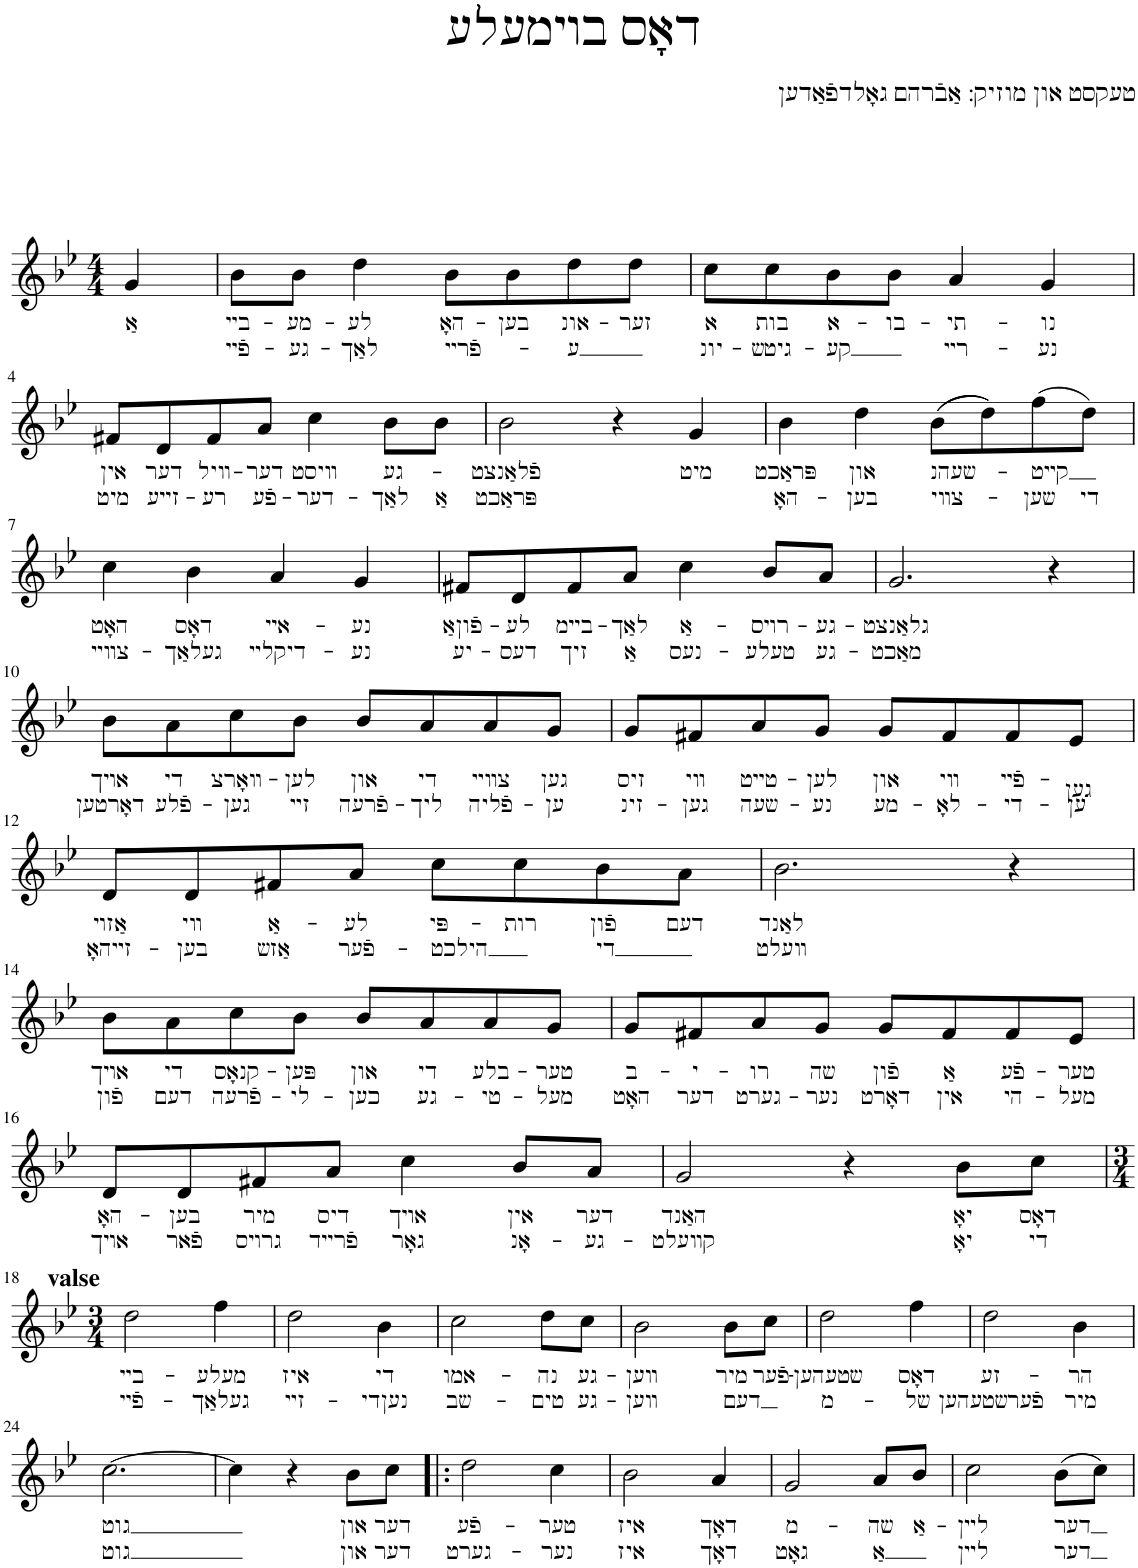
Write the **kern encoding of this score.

**kern	**text	**text
*part1	*part1	*part1
*staff1	*staff1	*staff1
*I"Piano	*	*
*I'Pno.	*	*
*clefG2	*	*
*k[b-e-]	*	*
*M4/4	*	*
=1	=1	=1
!	!LO:LY:b	!
4g/	אַ	.
=2	=2	=2
!	!LO:LY:b	!LO:LY:b
8b-\L	בײ-	פֿײ-
!	!LO:LY:b	!LO:LY:b
8b-\J	-מע-	-גע-
!	!LO:LY:b	!LO:LY:b
4dd\	-לע	-לאַך
!	!LO:LY:b	!LO:LY:b
8b-\L	האָ-	פֿרײ-
!	!LO:LY:b	!
8b-\	-בען	.
!	!LO:LY:b	!LO:LY:b
8dd\	אונ-	-ע
!	!LO:LY:b	!
8dd\J	-זער	.
=3	=3	=3
!	!LO:LY:b	!LO:LY:b
8cc\L	א	יונ-
!	!LO:LY:b	!LO:LY:b
8cc\	בות	-גיטש-
!	!LO:LY:b	!LO:LY:b
8b-\	א-	-קע
!	!LO:LY:b	!
8b-\J	-בו-	.
!	!LO:LY:b	!LO:LY:b
4a/	-תי-	רײ-
!	!LO:LY:b	!LO:LY:b
4g/	-נו	-נע
!!LO:LB:g=z
=4	=4	=4
!	!LO:LY:b	!LO:LY:b
8f#X/L	אין	מיט
!	!LO:LY:b	!LO:LY:b
8d/	דער	זײע-
!	!LO:LY:b	!LO:LY:b
8f#/	װיל-	רע
!	!LO:LY:b	!LO:LY:b
8a/J	-דער	פֿע-
!	!LO:LY:b	!LO:LY:b
4cc\	װיסט	-דער-
!	!LO:LY:b	!LO:LY:b
8b-\L	גע-	-לאַך
!	!	!LO:LY:b
8b-\J	.	אַ
=5	=5	=5
!	!LO:LY:b	!LO:LY:b
2b-\	-פֿלאַנצט	פּראַכט
4r	.	.
!	!LO:LY:b	!
4g/	מיט	.
=6	=6	=6
!	!LO:LY:b	!LO:LY:b
4b-\	פּראַכט	האָ-
!	!LO:LY:b	!LO:LY:b
4dd\	און	-בען
!	!LO:LY:b	!LO:LY:b
((8b-\L	שעהנ-	צװי-
8dd\))	.	.
!	!LO:LY:b	!LO:LY:b
(8ff\	-קײט	-שען
!	!	!LO:LY:b
8dd\J)	.	די
!!LO:LB:g=z
=7	=7	=7
!	!LO:LY:b	!LO:LY:b
4cc\	האָט	צװײ-
!	!LO:LY:b	!LO:LY:b
4b-\	דאָס	-געלאַך
!	!LO:LY:b	!LO:LY:b
4a/	אײ-	דיקלײ-
!	!LO:LY:b	!LO:LY:b
4g/	-נע	-נע
=8	=8	=8
!	!LO:LY:b	!LO:LY:b
8f#X/L	פֿוןאַ-	יע-
!	!LO:LY:b	!LO:LY:b
8d/	-לע	-דעס
!	!LO:LY:b	!LO:LY:b
8f#/	בײמ-	זיך
!	!LO:LY:b	!LO:LY:b
8a/J	-לאַך	אַ
!	!LO:LY:b	!LO:LY:b
4cc\	אַ-	נעס-
!	!LO:LY:b	!LO:LY:b
8b-/L	-רױס-	טעלע
!	!LO:LY:b	!LO:LY:b
8a/J	-גע-	גע-
=9	=9	=9
!	!LO:LY:b	!LO:LY:b
2.g/	-גלאַנצט	-מאַכט
4r	.	.
!!LO:LB:g=z
=10	=10	=10
!	!LO:LY:b	!LO:LY:b
8b-\L	אױך	דאָרטען
!	!LO:LY:b	!LO:LY:b
8a\	די	פֿלע-
!	!LO:LY:b	!LO:LY:b
8cc\	װאָרצ-	-גען
!	!LO:LY:b	!LO:LY:b
8b-\J	-לען	זײ
!	!LO:LY:b	!LO:LY:b
8b-/L	און	פֿרעה-
!	!LO:LY:b	!LO:LY:b
8a/	די	-ליך
!	!LO:LY:b	!LO:LY:b
8a/	צװײ	פֿליה-
!	!LO:LY:b	!LO:LY:b
8g/J	גען	-ען
=11	=11	=11
!	!LO:LY:b	!LO:LY:b
8g/L	זיס	זינ-
!	!LO:LY:b	!LO:LY:b
8f#X/	װי	-גען
!	!LO:LY:b	!LO:LY:b
8a/	טײט-	שעה-
!	!LO:LY:b	!LO:LY:b
8g/J	-לען	-נע
!	!LO:LY:b	!LO:LY:b
8g/L	און	מע-
!	!LO:LY:b	!LO:LY:b
8f#/	װי	-לאָ-
!	!LO:LY:b	!LO:LY:b
8f#/	פֿײ-	-די-
!	!LO:LY:b	!LO:LY:b
8e-/J	-גען	-ען
!!LO:LB:g=z
=12	=12	=12
!	!LO:LY:b	!LO:LY:b
8d/L	אַזױ	זײהאָ-
!	!LO:LY:b	!LO:LY:b
8d/	װי	-בען
!	!LO:LY:b	!LO:LY:b
8f#X/	אַ-	אַזש
!	!LO:LY:b	!LO:LY:b
8a/J	-לע	פֿער-
!	!LO:LY:b	!LO:LY:b
8cc\L	פּי-	-הילכט
!	!LO:LY:b	!
8cc\	-רות	.
!	!LO:LY:b	!LO:LY:b
8b-\	פֿון	די
!	!LO:LY:b	!
8a\J	דעם	.
=13	=13	=13
!	!LO:LY:b	!LO:LY:b
2.b-\	לאַנד	װעלט
4r	.	.
!!LO:LB:g=z
=14	=14	=14
!	!LO:LY:b	!LO:LY:b
8b-\L	אױך	פֿון
!	!LO:LY:b	!LO:LY:b
8a\	די	דעם
!	!LO:LY:b	!LO:LY:b
8cc\	קנאָס-	פֿרעה-
!	!LO:LY:b	!LO:LY:b
8b-\J	-פּען	-לי-
!	!LO:LY:b	!LO:LY:b
8b-/L	און	-כען
!	!LO:LY:b	!LO:LY:b
8a/	די	גע-
!	!LO:LY:b	!LO:LY:b
8a/	בלע-	-טי-
!	!LO:LY:b	!LO:LY:b
8g/J	-טער	-מעל
=15	=15	=15
!	!LO:LY:b	!LO:LY:b
8g/L	ב-	האָט
!	!LO:LY:b	!LO:LY:b
8f#X/	-י-	דער
!	!LO:LY:b	!LO:LY:b
8a/	-רו	גערט-
!	!LO:LY:b	!LO:LY:b
8g/J	שה	-נער
!	!LO:LY:b	!LO:LY:b
8g/L	פֿון	דאָרט
!	!LO:LY:b	!LO:LY:b
8f#/	אַ	אין
!	!LO:LY:b	!LO:LY:b
8f#/	פֿע-	הי-
!	!LO:LY:b	!LO:LY:b
8e-/J	-טער	-מעל
!!LO:LB:g=z
=16	=16	=16
!	!LO:LY:b	!LO:LY:b
8d/L	האָ-	אױך
!	!LO:LY:b	!LO:LY:b
8d/	-בען	פֿאר
!	!LO:LY:b	!LO:LY:b
8f#X/	מיר	גרױס
!	!LO:LY:b	!LO:LY:b
8a/J	דיס	פֿרײד
!	!LO:LY:b	!LO:LY:b
4cc\	אױך	גאָר
!	!LO:LY:b	!LO:LY:b
8b-/L	אין	אָנ-
!	!LO:LY:b	!LO:LY:b
8a/J	דער	-גע-
=17	=17	=17
!	!LO:LY:b	!LO:LY:b
2g/	האַנד	-קװעלט
4r	.	.
!	!LO:LY:b	!LO:LY:b
8b-\L	יאָ	יאָ
!	!LO:LY:b	!LO:LY:b
8cc\J	דאָס	די
!!LO:LB:g=z
=18	=18	=18
*M3/4	*	*
!LO:TX:a:B:t=valse	!	!
!	!LO:LY:b	!LO:LY:b
2dd\	בײ-	פֿײ-
!	!LO:LY:b	!LO:LY:b
4ff\	מעלע	-געלאַך
=19	=19	=19
!	!LO:LY:b	!LO:LY:b
2dd\	איז	זײ-
!	!LO:LY:b	!LO:LY:b
4b-\	די	נעןדי
=20	=20	=20
!	!LO:LY:b	!LO:LY:b
2cc\	אמו-	שב-
!	!LO:LY:b	!LO:LY:b
8dd\L	-נה	-טים
!	!LO:LY:b	!LO:LY:b
8cc\J	גע-	גע-
=21	=21	=21
!	!LO:LY:b	!LO:LY:b
2b-\	-װען	-װען
!	!LO:LY:b	!LO:LY:b
8b-\L	מיר	דעם
!	!LO:LY:b	!
8cc\J	פֿער-	.
=22	=22	=22
!	!LO:LY:b	!LO:LY:b
2dd\	-שטעהען	מ-
!	!LO:LY:b	!LO:LY:b
4ff\	דאָס	-של
=23	=23	=23
!	!LO:LY:b	!LO:LY:b
2dd\	זע-	פֿערשטעהען
!	!LO:LY:b	!LO:LY:b
4b-\	הר	מיר
!!LO:LB:g=z
=24	=24	=24
!	!LO:LY:b	!LO:LY:b
[2.cc\	גוט	גוט
=25	=25	=25
4cc\]	.	.
4r	.	.
!	!LO:LY:b	!LO:LY:b
8b-\L	און	און
!	!LO:LY:b	!LO:LY:b
8cc\J	דער	דער
=26!|:	=26!|:	=26!|:
!	!LO:LY:b	!LO:LY:b
2dd\	פֿע-	גערט-
!	!LO:LY:b	!LO:LY:b
4cc\	-טער	-נער
=27	=27	=27
!	!LO:LY:b	!LO:LY:b
2b-\	איז	איז
!	!LO:LY:b	!LO:LY:b
4a/	דאָך	דאָך
=28	=28	=28
!	!LO:LY:b	!LO:LY:b
2g/	מ-	גאָט
!	!LO:LY:b	!LO:LY:b
8a/L	-שה	אַ
!	!LO:LY:b	!
8b-/J	אַ-	.
=29	=29	=29
!	!LO:LY:b	!LO:LY:b
2cc\	-לײן	לײן
!	!LO:LY:b	!LO:LY:b
(8b-\L	דער	דער
8cc\J)	.	.
=	=	=
*-	*-	*-
